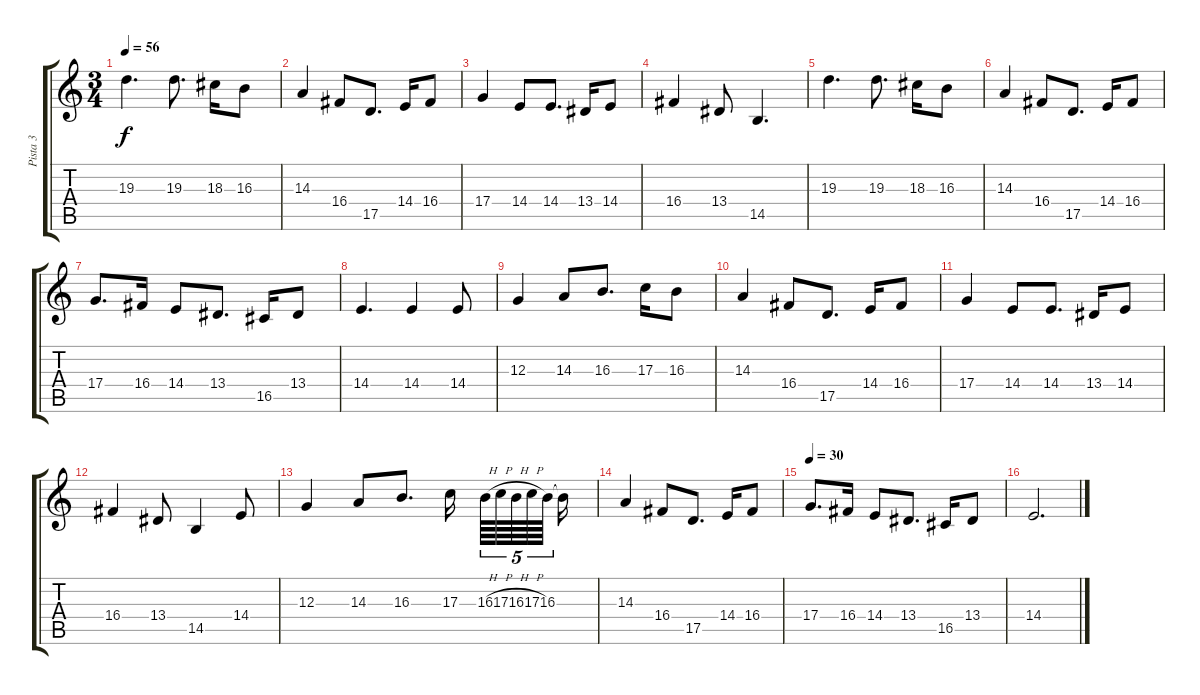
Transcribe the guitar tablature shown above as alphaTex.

\track ("Pista 3" "Pista 3") {instrument violin}
\staff {score tabs}
\tuning (E4 B3 G3 D3 A2 E2) {hide}
\ts (3 4)
\tempo 56
\clef g2
\ks c
19.3.4{d dy f} 19.3.8{d} 18.3.16 16.3.8 |
14.3.4 16.4.8 17.5.8{d} 14.4.16 16.4.8 |
17.4.4 14.4.8 14.4.8{d} 13.4.16 14.4.8 |
16.4.4 13.4.8 14.5.4{d} |
19.3.4{d} 19.3.8{d} 18.3.16 16.3.8 |
14.3.4 16.4.8 17.5.8{d} 14.4.16 16.4.8 |
17.4.8{d} 16.4.16 14.4.8 13.4.8{d} 16.5.16 13.4.8 |
14.4.4{d} 14.4.4 14.4.8 |
12.3.4 14.3.8 16.3.8{d} 17.3.16 16.3.8 |
14.3.4 16.4.8 17.5.8{d} 14.4.16 16.4.8 |
17.4.4 14.4.8 14.4.8{d} 13.4.16 14.4.8 |
16.4.4 13.4.8 14.5.4 14.4.8 |
12.3.4 14.3.8 16.3.8{d} 17.3.16{beam splitsecondary} 16.3{h}.64{tu (5 4)} 17.3{h}.64{tu (5 4)} 16.3{h}.64{tu (5 4)} 17.3{h}.64{tu (5 4)} 16.3.64{tu (5 4) beam splitsecondary} 16.3{t}.16 |
14.3.4 16.4.8 17.5.8{d} 14.4.16 16.4.8 |
\tempo 30
17.4.8{d} 16.4.16 14.4.8 13.4.8{d} 16.5.16 13.4.8 |
14.4.2{d}
